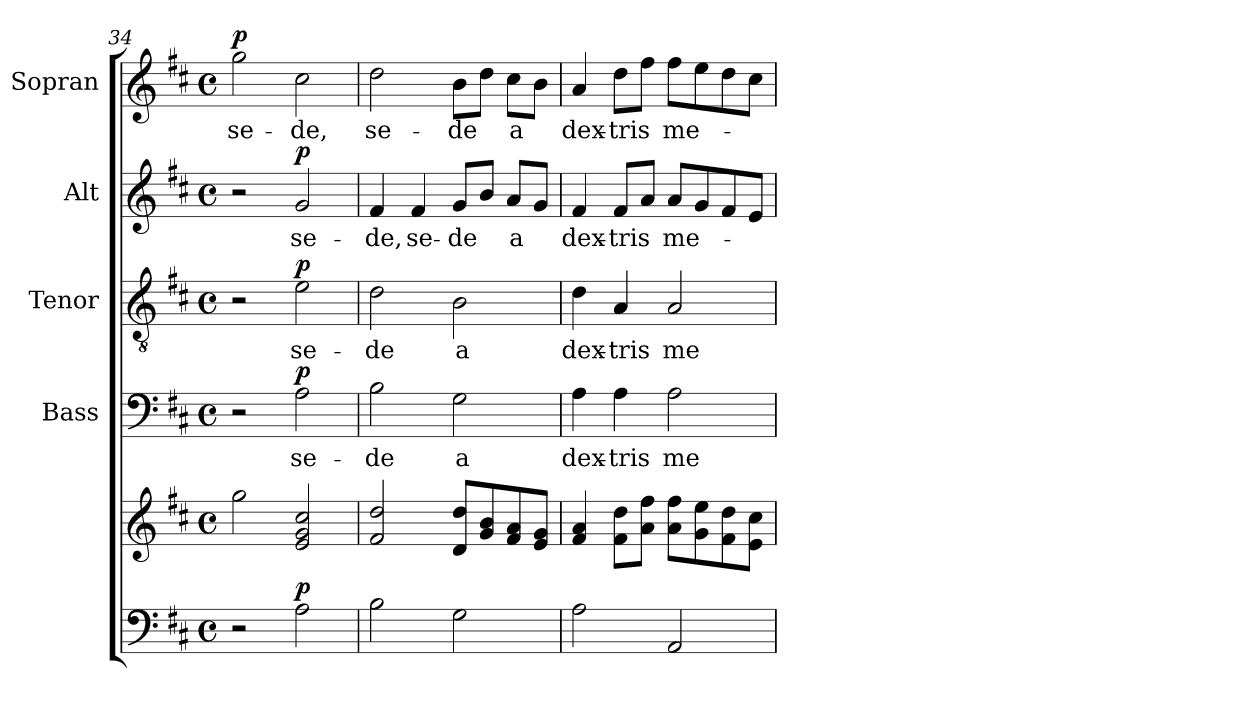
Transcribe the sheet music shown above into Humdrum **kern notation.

**kern	**kern	**dynam	**kern	**text	**dynam	**kern	**text	**dynam	**kern	**text	**dynam	**kern	**text	**dynam
*part5	*part5	*part5	*part4	*part4	*part4	*part3	*part3	*part3	*part2	*part2	*part2	*part1	*part1	*part1
*staff6	*staff5	*staff5/6	*staff4	*staff4	*staff4	*staff3	*staff3	*staff3	*staff2	*staff2	*staff2	*staff1	*staff1	*staff1
*	*	*	*I"Bass	*	*	*I"Tenor	*	*	*I"Alt	*	*	*I"Sopran	*	*
*	*	*	*I'B.	*	*	*I'T.	*	*	*I'A.	*	*	*I'S.	*	*
*clefF4	*clefG2	*	*clefF4	*	*	*clefGv2	*	*	*clefG2	*	*	*clefG2	*	*
*k[f#c#]	*k[f#c#]	*	*k[f#c#]	*	*	*k[f#c#]	*	*	*k[f#c#]	*	*	*k[f#c#]	*	*
*D:	*D:	*	*D:	*	*	*D:	*	*	*D:	*	*	*D:	*	*
*M4/4	*M4/4	*	*M4/4	*	*	*M4/4	*	*	*M4/4	*	*	*M4/4	*	*
*met(c)	*met(c)	*	*met(c)	*	*	*met(c)	*	*	*met(c)	*	*	*met(c)	*	*
=34	=34	=34	=34	=34	=34	=34	=34	=34	=34	=34	=34	=34	=34	=34
!	!	!	!	!	!	!	!	!	!	!	!	!	!LO:LY:b	!LO:DY:a
2r	2gg\	.	2r	.	.	2r	.	.	2r	.	.	2gg\	se-	p
!	!	!LO:DY:a=2	!	!LO:LY:b	!LO:DY:a	!	!LO:LY:b	!LO:DY:a	!	!LO:LY:b	!LO:DY:a	!	!LO:LY:b	!
2A\	2e/ 2g/ 2cc#/	p	2A\	se-	p	2e\	se-	p	2g/	se-	p	2cc#\	-de,	.
=35	=35	=35	=35	=35	=35	=35	=35	=35	=35	=35	=35	=35	=35	=35
!	!	!	!	!LO:LY:b	!	!	!LO:LY:b	!	!	!LO:LY:b	!	!	!LO:LY:b	!
2B\	2f#/ 2dd/	.	2B\	-de	.	2d\	-de	.	4f#/	-de,	.	2dd\	se-	.
!	!	!	!	!	!	!	!	!	!	!LO:LY:b	!	!	!	!
.	.	.	.	.	.	.	.	.	4f#/	se-	.	.	.	.
!	!	!	!	!LO:LY:b	!	!	!LO:LY:b	!	!	!LO:LY:b	!	!	!LO:LY:b	!
2G\	8d/ 8dd/L	.	2G\	a	.	2B\	a	.	8g/L	-de	.	8b\L	-de	.
.	8g/ 8b/	.	.	.	.	.	.	.	8b/J	.	.	8dd\J	.	.
!	!	!	!	!	!	!	!	!	!	!LO:LY:b	!	!	!LO:LY:b	!
.	8f#/ 8a/	.	.	.	.	.	.	.	8a/L	a	.	8cc#\L	a	.
.	8e/ 8g/J	.	.	.	.	.	.	.	8g/J	.	.	8b\J	.	.
=36	=36	=36	=36	=36	=36	=36	=36	=36	=36	=36	=36	=36	=36	=36
!	!	!	!	!LO:LY:b	!	!	!LO:LY:b	!	!	!LO:LY:b	!	!	!LO:LY:b	!
2A\	4f#/ 4a/	.	4A\	dex-	.	4d\	dex-	.	4f#/	dex-	.	4a/	dex-	.
!	!	!	!	!LO:LY:b	!	!	!LO:LY:b	!	!	!LO:LY:b	!	!	!LO:LY:b	!
.	8f#\ 8dd\L	.	4A\	-tris	.	4A/	-tris	.	8f#/L	-tris	.	8dd\L	-tris	.
.	8a\ 8ff#\J	.	.	.	.	.	.	.	8a/J	.	.	8ff#\J	.	.
!	!	!	!	!LO:LY:b	!	!	!LO:LY:b	!	!	!LO:LY:b	!	!	!LO:LY:b	!
2AA/	8a\ 8ff#\L	.	2A\	me-	.	2A/	me-	.	8a/L	me-	.	8ff#\L	me-	.
.	8g\ 8ee\	.	.	.	.	.	.	.	8g/	.	.	8ee\	.	.
.	8f#\ 8dd\	.	.	.	.	.	.	.	8f#/	.	.	8dd\	.	.
.	8e\ 8cc#\J	.	.	.	.	.	.	.	8e/J	.	.	8cc#\J	.	.
=	=	=	=	=	=	=	=	=	=	=	=	=	=	=
*-	*-	*-	*-	*-	*-	*-	*-	*-	*-	*-	*-	*-	*-	*-
